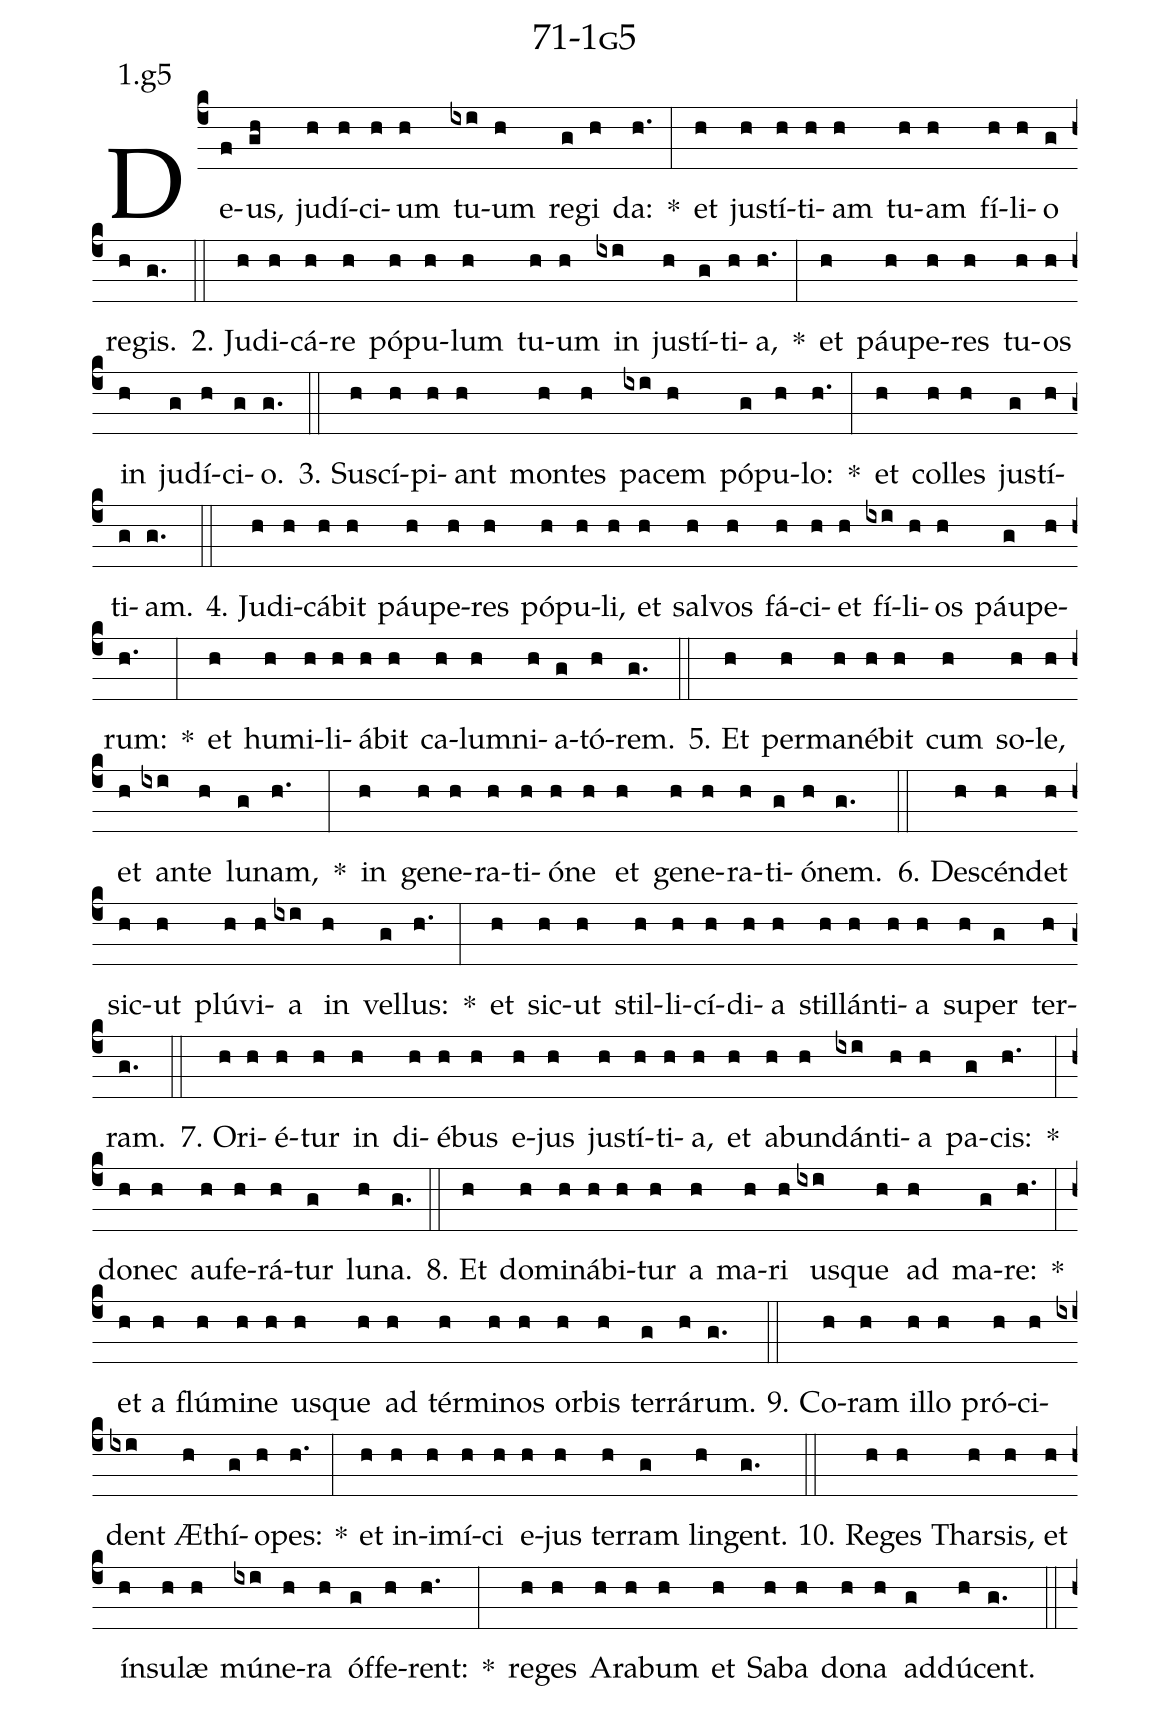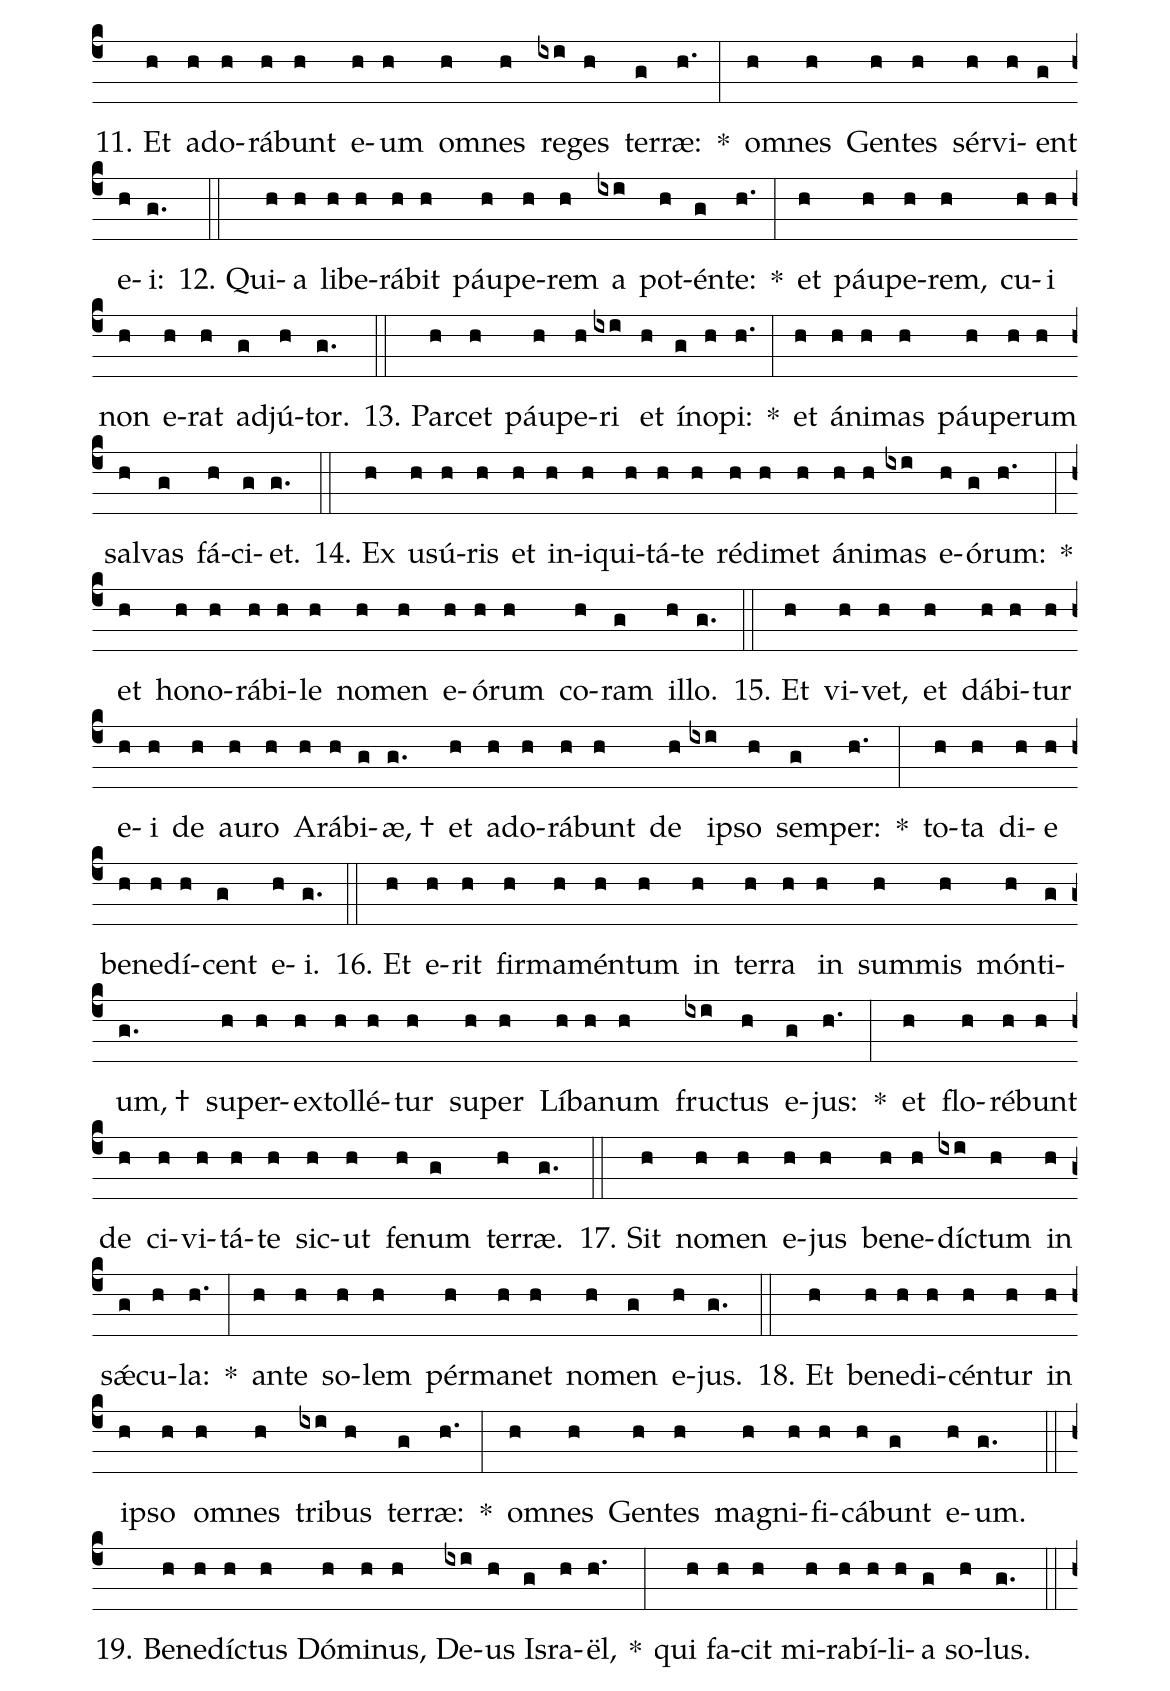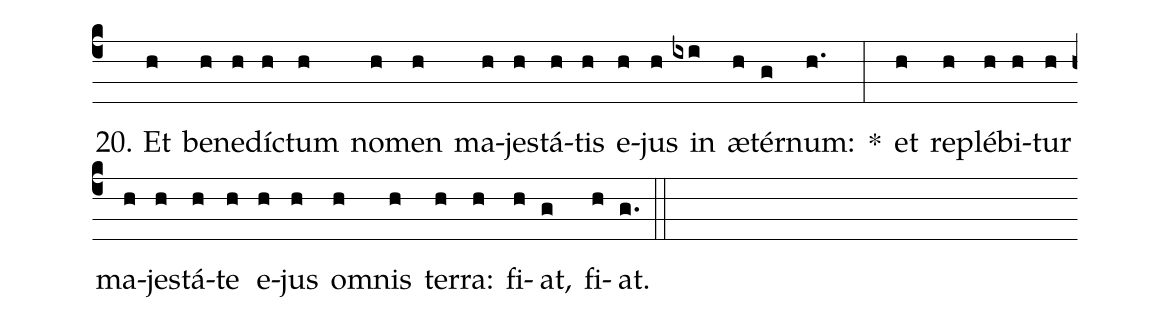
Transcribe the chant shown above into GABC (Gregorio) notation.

name: 71-1g5;
annotation: 1.g5;
%%
(c4)De(f)us,(gh) ju(h)dí(h)ci(h)um(h) tu(ixi)um(h) re(g)gi(h) da:(h.) *(:) et(h) jus(h)tí(h)ti(h)am(h) tu(h)am(h) fí(h)li(h)o(g) re(h)gis.(g.) (::)
2. Ju(h)di(h)cá(h)re(h) pó(h)pu(h)lum(h) tu(h)um(h) in(ixi) jus(h)tí(g)ti(h)a,(h.) *(:) et(h) páu(h)pe(h)res(h) tu(h)os(h) in(h) ju(g)dí(h)ci(g)o.(g.) (::)
3. Su(h)scí(h)pi(h)ant(h) mon(h)tes(h) pa(ixi)cem(h) pó(g)pu(h)lo:(h.) *(:) et(h) col(h)les(h) jus(g)tí(h)ti(g)am.(g.) (::)
4. Ju(h)di(h)cá(h)bit(h) páu(h)pe(h)res(h) pó(h)pu(h)li,(h) et(h) sal(h)vos(h) fá(h)ci(h)et(h) fí(ixi)li(h)os(h) páu(g)pe(h)rum:(h.) *(:) et(h) hu(h)mi(h)li(h)á(h)bit(h) ca(h)lum(h)ni(h)a(g)tó(h)rem.(g.) (::)
5. Et(h) per(h)ma(h)né(h)bit(h) cum(h) so(h)le,(h) et(h) an(ixi)te(h) lu(g)nam,(h.) *(:) in(h) ge(h)ne(h)ra(h)ti(h)ó(h)ne(h) et(h) ge(h)ne(h)ra(h)ti(g)ó(h)nem.(g.) (::)
6. De(h)scén(h)det(h) sic(h)ut(h) plú(h)vi(h)a(ixi) in(h) vel(g)lus:(h.) *(:) et(h) sic(h)ut(h) stil(h)li(h)cí(h)di(h)a(h) stil(h)lán(h)ti(h)a(h) su(h)per(g) ter(h)ram.(g.) (::)
7. O(h)ri(h)é(h)tur(h) in(h) di(h)é(h)bus(h) e(h)jus(h) jus(h)tí(h)ti(h)a,(h) et(h) ab(h)un(h)dán(ixi)ti(h)a(h) pa(g)cis:(h.) *(:) do(h)nec(h) au(h)fe(h)rá(h)tur(g) lu(h)na.(g.) (::)
8. Et(h) do(h)mi(h)ná(h)bi(h)tur(h) a(h) ma(h)ri(h) us(ixi)que(h) ad(h) ma(g)re:(h.) *(:) et(h) a(h) flú(h)mi(h)ne(h) us(h)que(h) ad(h) tér(h)mi(h)nos(h) or(h)bis(h) ter(g)rá(h)rum.(g.) (::)
9. Co(h)ram(h) il(h)lo(h) pró(h)ci(h)dent(ixi) Æ(h)thí(g)o(h)pes:(h.) *(:) et(h) in(h)i(h)mí(h)ci(h) e(h)jus(h) ter(h)ram(g) lin(h)gent.(g.) (::)
10. Re(h)ges(h) Thar(h)sis,(h) et(h) ín(h)su(h)læ(h) mú(ixi)ne(h)ra(h) óf(g)fe(h)rent:(h.) *(:) re(h)ges(h) A(h)ra(h)bum(h) et(h) Sa(h)ba(h) do(h)na(h) ad(g)dú(h)cent.(g.) (::)
11. Et(h) ad(h)o(h)rá(h)bunt(h) e(h)um(h) om(h)nes(h) re(ixi)ges(h) ter(g)ræ:(h.) *(:) om(h)nes(h) Gen(h)tes(h) sér(h)vi(h)ent(g) e(h)i:(g.) (::)
12. Qui(h)a(h) li(h)be(h)rá(h)bit(h) páu(h)pe(h)rem(h) a(ixi) pot(h)én(g)te:(h.) *(:) et(h) páu(h)pe(h)rem,(h) cu(h)i(h) non(h) e(h)rat(h) ad(g)jú(h)tor.(g.) (::)
13. Par(h)cet(h) páu(h)pe(h)ri(ixi) et(h) ín(g)o(h)pi:(h.) *(:) et(h) á(h)ni(h)mas(h) páu(h)pe(h)rum(h) sal(h)vas(g) fá(h)ci(g)et.(g.) (::)
14. Ex(h) u(h)sú(h)ris(h) et(h) in(h)i(h)qui(h)tá(h)te(h) réd(h)i(h)met(h) á(h)ni(h)mas(ixi) e(h)ó(g)rum:(h.) *(:) et(h) ho(h)no(h)rá(h)bi(h)le(h) no(h)men(h) e(h)ó(h)rum(h) co(h)ram(g) il(h)lo.(g.) (::)
15. Et(h) vi(h)vet,(h) et(h) dá(h)bi(h)tur(h) e(h)i(h) de(h) au(h)ro(h) A(h)rá(h)bi(g)æ, †(g.) et(h) ad(h)o(h)rá(h)bunt(h) de(h) ip(ixi)so(h) sem(g)per:(h.) *(:) to(h)ta(h) di(h)e(h) be(h)ne(h)dí(h)cent(g) e(h)i.(g.) (::)
16. Et(h) e(h)rit(h) fir(h)ma(h)mén(h)tum(h) in(h) ter(h)ra(h) in(h) sum(h)mis(h) món(h)ti(g)um, †(g.) su(h)per(h)ex(h)tol(h)lé(h)tur(h) su(h)per(h) Lí(h)ba(h)num(h) fruc(ixi)tus(h) e(g)jus:(h.) *(:) et(h) flo(h)ré(h)bunt(h) de(h) ci(h)vi(h)tá(h)te(h) sic(h)ut(h) fe(h)num(g) ter(h)ræ.(g.) (::)
17. Sit(h) no(h)men(h) e(h)jus(h) be(h)ne(h)díc(ixi)tum(h) in(h) sǽ(g)cu(h)la:(h.) *(:) an(h)te(h) so(h)lem(h) pér(h)ma(h)net(h) no(h)men(g) e(h)jus.(g.) (::)
18. Et(h) be(h)ne(h)di(h)cén(h)tur(h) in(h) ip(h)so(h) om(h)nes(h) tri(ixi)bus(h) ter(g)ræ:(h.) *(:) om(h)nes(h) Gen(h)tes(h) ma(h)gni(h)fi(h)cá(h)bunt(g) e(h)um.(g.) (::)
19. Be(h)ne(h)díc(h)tus(h) Dó(h)mi(h)nus,(h) De(ixi)us(h) Is(g)ra(h)ël,(h.) *(:) qui(h) fa(h)cit(h) mi(h)ra(h)bí(h)li(h)a(g) so(h)lus.(g.) (::)
20. Et(h) be(h)ne(h)díc(h)tum(h) no(h)men(h) ma(h)jes(h)tá(h)tis(h) e(h)jus(h) in(ixi) æ(h)tér(g)num:(h.) *(:) et(h) re(h)plé(h)bi(h)tur(h) ma(h)jes(h)tá(h)te(h) e(h)jus(h) om(h)nis(h) ter(h)ra:(h) fi(h)at,(g) fi(h)at.(g.) (::)
